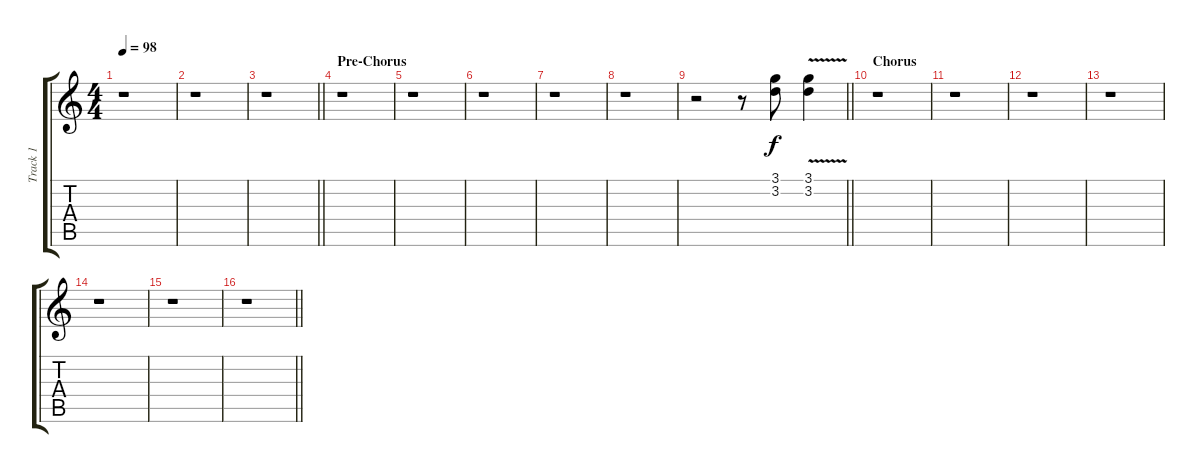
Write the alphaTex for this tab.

\track ("Track 1" "Track 1") {instrument overdrivenguitar}
\staff {score tabs}
\tuning (E4 B3 G3 D3 A2 E2) {hide}
\ts (4 4)
\tempo 98
\clef g2
\ks c
r.1{dy f} |
r.1 |
\barLineRight lightlight
r.1 |
\section ("" "Pre-Chorus")
r.1 |
r.1 |
r.1 |
r.1 |
r.1 |
\barLineRight lightlight
r.2 r.8 (3.1 3.2).8 (3.1 3.2{v}).4 |
\section ("" "Chorus")
r.1 |
r.1 |
r.1 |
r.1 |
r.1 |
r.1 |
\barLineRight lightlight
r.1
